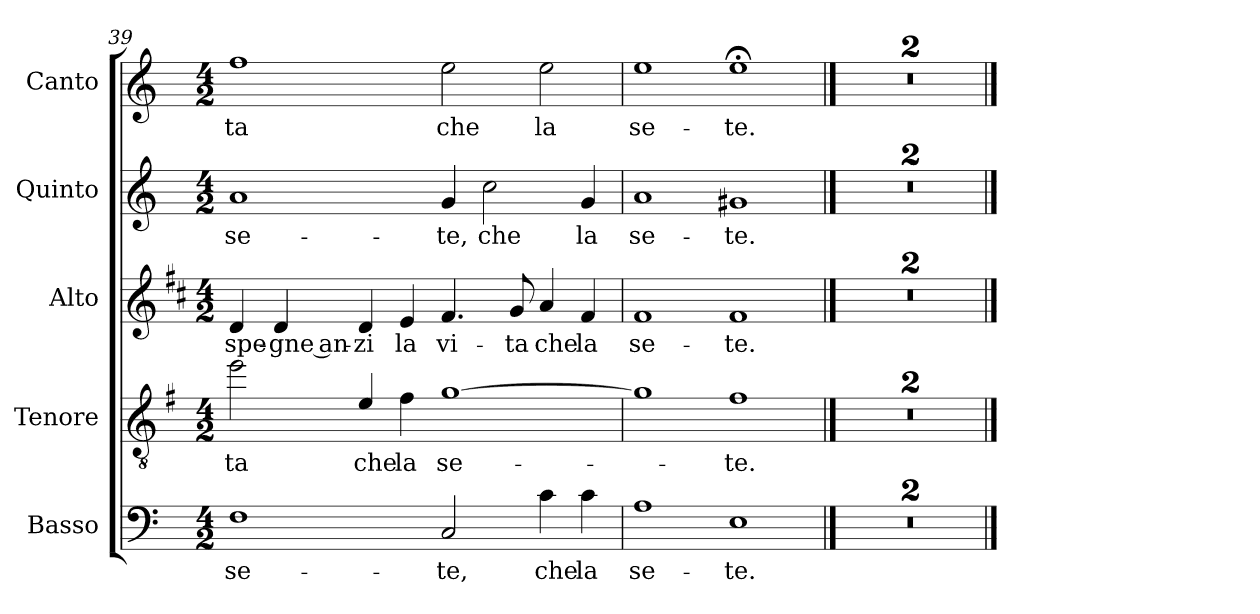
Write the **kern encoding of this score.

**kern	**text	**kern	**text	**kern	**text	**kern	**text	**kern	**text
*part5	*part5	*part4	*part4	*part3	*part3	*part2	*part2	*part1	*part1
*staff5	*staff5	*staff4	*staff4	*staff3	*staff3	*staff2	*staff2	*staff1	*staff1
*I"Basso	*	*I"Tenore	*	*I"Alto	*	*I"Quinto	*	*I"Canto	*
*I'B	*	*I'T	*	*I'A	*	*	*	*I'C	*
*clefF4	*	*clefGv2	*	*clefG2	*	*clefG2	*	*clefG2	*
*	*	*ITrd4c7	*	*ITrd1c2	*	*	*	*	*
*k[]	*	*k[]	*	*k[]	*	*k[]	*	*k[]	*
*C:	*	*C:	*	*C:	*	*C:	*	*C:	*
*M4/2	*	*M4/2	*	*M4/2	*	*M4/2	*	*M4/2	*
=39	=39	=39	=39	=39	=39	=39	=39	=39	=39
!	!LO:LY:b	!	!LO:LY:b	!	!LO:LY:b	!	!LO:LY:b	!	!LO:LY:b
1F	se-	2a\	-ta	4c/	spe-	1a	se-	1ff	-ta
!	!	!	!	!	!LO:LY:b	!	!	!	!
.	.	.	.	4c/	-gne an-	.	.	.	.
!	!	!	!LO:LY:b	!	!LO:LY:b	!	!	!	!
.	.	4A/	che	4c/	-zi	.	.	.	.
!	!	!	!LO:LY:b	!	!LO:LY:b	!	!	!	!
.	.	4B\	la	4d/	la	.	.	.	.
!	!LO:LY:b	!	!LO:LY:b	!	!LO:LY:b	!	!LO:LY:b	!	!LO:LY:b
2C/	-te,	[1c	se-	4.e/	vi-	4g/	-te,	2ee\	che
!	!	!	!	!	!	!	!LO:LY:b	!	!
.	.	.	.	.	.	2cc\	che	.	.
!	!	!	!	!	!LO:LY:b	!	!	!	!
.	.	.	.	8f/	-ta	.	.	.	.
!	!LO:LY:b	!	!	!	!LO:LY:b	!	!	!	!LO:LY:b
4c\	che	.	.	4g/	che	.	.	2ee\	la
!	!LO:LY:b	!	!	!	!LO:LY:b	!	!LO:LY:b	!	!
4c\	la	.	.	4e/	la	4g/	la	.	.
=40	=40	=40	=40	=40	=40	=40	=40	=40	=40
!	!LO:LY:b	!	!	!	!LO:LY:b	!	!LO:LY:b	!	!LO:LY:b
1A	-se-	1c]	.	1e	se-	1a	se-	1ee	se-
!	!LO:LY:b	!	!LO:LY:b	!	!LO:LY:b	!	!LO:LY:b	!	!LO:LY:b
1E	te.	1B	-te.	1e	-te.	1g#X	-te.	1ee;<	-te.
==41	==41	==41	==41	==41	==41	==41	==41	==41	==41
0r	.	0r	.	0r	.	0r	.	0r	.
=42	=42	=42	=42	=42	=42	=42	=42	=42	=42
0r	.	0r	.	0r	.	0r	.	0r	.
==	==	==	==	==	==	==	==	==	==
*-	*-	*-	*-	*-	*-	*-	*-	*-	*-
